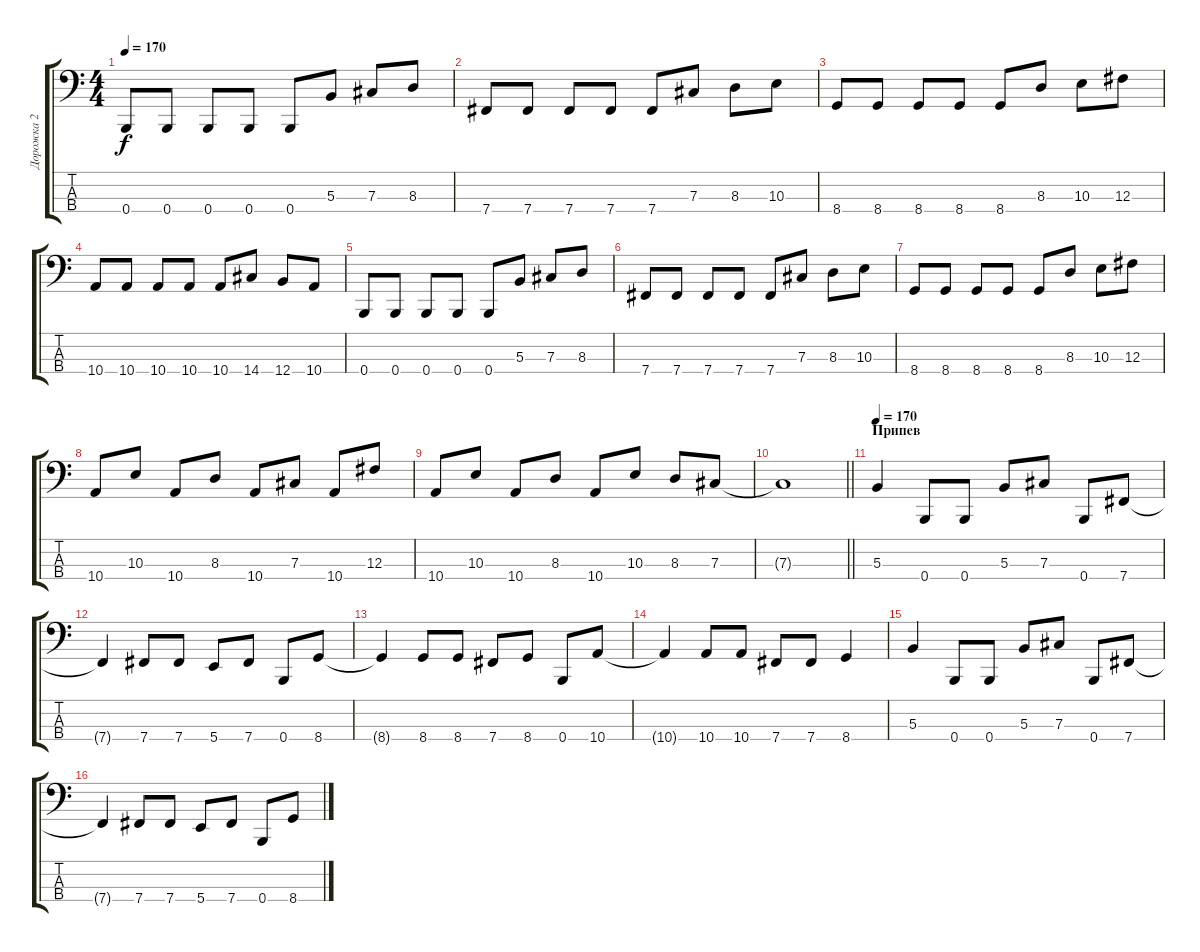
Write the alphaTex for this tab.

\track ("Дорожка 2" "Дорожка 2") {instrument electricbasspick}
\staff {score tabs}
\tuning (E2 B1 Gb1 B0) {hide}
\ts (4 4)
\tempo 170
\clef f4
\ks c
0.4.8{dy f} 0.4.8 0.4.8 0.4.8 0.4.8 5.3.8 7.3.8 8.3.8 |
7.4.8 7.4.8 7.4.8 7.4.8 7.4.8 7.3.8 8.3.8 10.3.8 |
8.4.8 8.4.8 8.4.8 8.4.8 8.4.8 8.3.8 10.3.8 12.3.8 |
10.4.8 10.4.8 10.4.8 10.4.8 10.4.8 14.4.8 12.4.8 10.4.8 |
0.4.8 0.4.8 0.4.8 0.4.8 0.4.8 5.3.8 7.3.8 8.3.8 |
7.4.8 7.4.8 7.4.8 7.4.8 7.4.8 7.3.8 8.3.8 10.3.8 |
8.4.8 8.4.8 8.4.8 8.4.8 8.4.8 8.3.8 10.3.8 12.3.8 |
10.4.8 10.3.8 10.4.8 8.3.8 10.4.8 7.3.8 10.4.8 12.3.8 |
10.4.8 10.3.8 10.4.8 8.3.8 10.4.8 10.3.8 8.3.8 7.3.8 |
\barLineRight lightlight
7.3{t}.1 |
\section ("" "Припев")
\tempo 170
5.3.4 0.4.8 0.4.8 5.3.8 7.3.8 0.4.8 7.4.8 |
7.4{t}.4 7.4.8 7.4.8 5.4.8 7.4.8 0.4.8 8.4.8 |
8.4{t}.4 8.4.8 8.4.8 7.4.8 8.4.8 0.4.8 10.4.8 |
10.4{t}.4 10.4.8 10.4.8 7.4.8 7.4.8 8.4.4 |
5.3.4 0.4.8 0.4.8 5.3.8 7.3.8 0.4.8 7.4.8 |
7.4{t}.4 7.4.8 7.4.8 5.4.8 7.4.8 0.4.8 8.4.8
